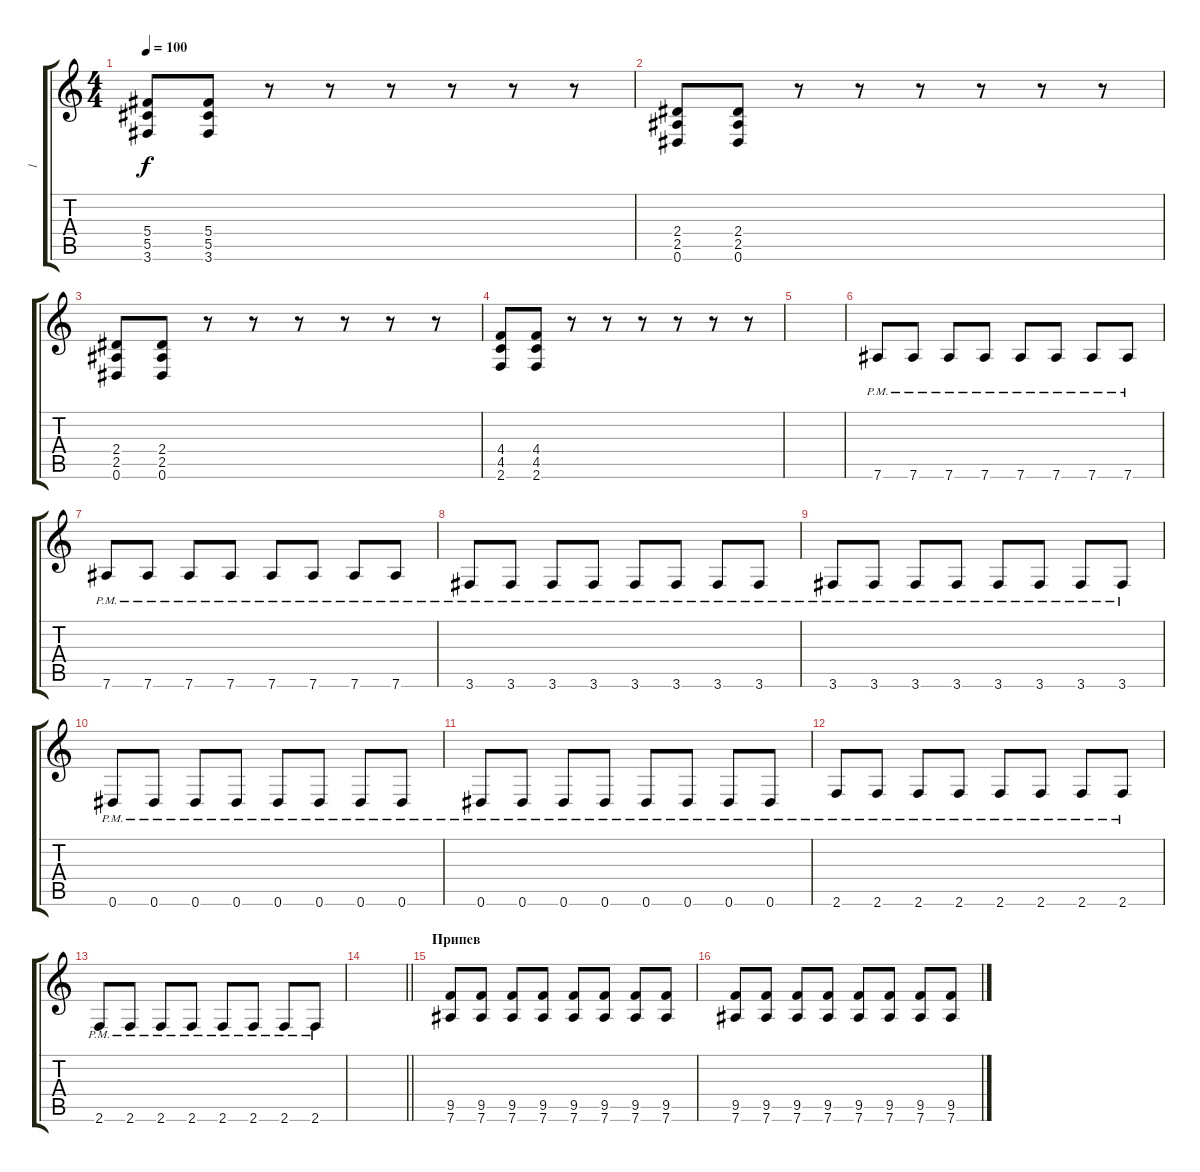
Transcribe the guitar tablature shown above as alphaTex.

\track ("1" "1") {instrument electricguitarclean}
\staff {score tabs}
\tuning (Eb4 Bb3 Gb3 Db3 Ab2 Eb2) {hide}
\ts (4 4)
\tempo 100
\clef g2
\ks c
(5.4 5.5 3.6).8{dy f} (5.4 5.5 3.6).8 r.8 r.8 r.8 r.8 r.8 r.8 |
(2.4 2.5 0.6).8 (2.4 2.5 0.6).8 r.8 r.8 r.8 r.8 r.8 r.8 |
(2.4 2.5 0.6).8 (2.4 2.5 0.6).8 r.8 r.8 r.8 r.8 r.8 r.8 |
(4.4 4.5 2.6).8 (4.4 4.5 2.6).8 r.8 r.8 r.8 r.8 r.8 r.8 |
|
7.6{pm}.8 7.6{pm}.8 7.6{pm}.8 7.6{pm}.8 7.6{pm}.8 7.6{pm}.8 7.6{pm}.8 7.6{pm}.8 |
7.6{pm}.8 7.6{pm}.8 7.6{pm}.8 7.6{pm}.8 7.6{pm}.8 7.6{pm}.8 7.6{pm}.8 7.6{pm}.8 |
3.6{pm}.8 3.6{pm}.8 3.6{pm}.8 3.6{pm}.8 3.6{pm}.8 3.6{pm}.8 3.6{pm}.8 3.6{pm}.8 |
3.6{pm}.8 3.6{pm}.8 3.6{pm}.8 3.6{pm}.8 3.6{pm}.8 3.6{pm}.8 3.6{pm}.8 3.6{pm}.8 |
0.6{pm}.8 0.6{pm}.8 0.6{pm}.8 0.6{pm}.8 0.6{pm}.8 0.6{pm}.8 0.6{pm}.8 0.6{pm}.8 |
0.6{pm}.8 0.6{pm}.8 0.6{pm}.8 0.6{pm}.8 0.6{pm}.8 0.6{pm}.8 0.6{pm}.8 0.6{pm}.8 |
2.6{pm}.8 2.6{pm}.8 2.6{pm}.8 2.6{pm}.8 2.6{pm}.8 2.6{pm}.8 2.6{pm}.8 2.6{pm}.8 |
2.6{pm}.8 2.6{pm}.8 2.6{pm}.8 2.6{pm}.8 2.6{pm}.8 2.6{pm}.8 2.6{pm}.8 2.6{pm}.8 |
\barLineRight lightlight
|
\section ("" "Припев")
(9.5 7.6).8 (9.5 7.6).8 (9.5 7.6).8 (9.5 7.6).8 (9.5 7.6).8 (9.5 7.6).8 (9.5 7.6).8 (9.5 7.6).8 |
(9.5 7.6).8 (9.5 7.6).8 (9.5 7.6).8 (9.5 7.6).8 (9.5 7.6).8 (9.5 7.6).8 (9.5 7.6).8 (9.5 7.6).8
